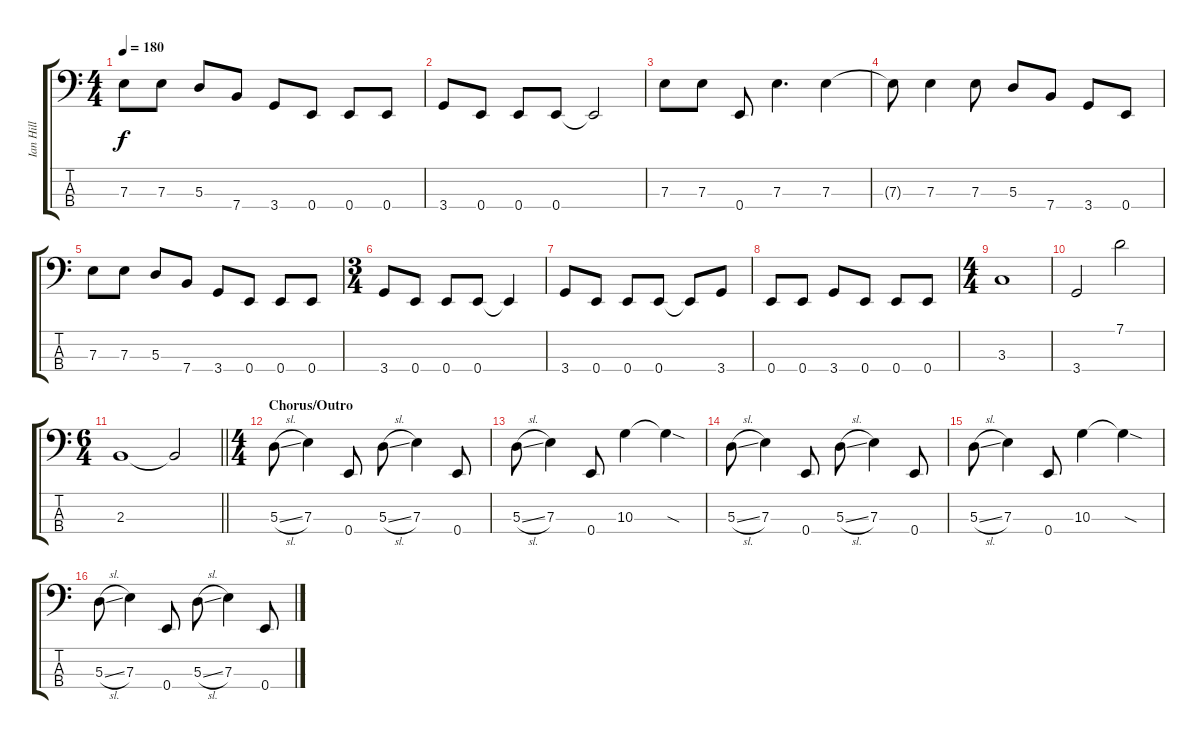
\track ("Ian Hill" "Ian Hill") {instrument electricbasspick}
\staff {score tabs}
\tuning (G2 D2 A1 E1) {hide}
\ts (4 4)
\tempo 180
\clef f4
\ks c
7.3.8{dy f} 7.3.8 5.3.8 7.4.8 3.4.8 0.4.8 0.4.8 0.4.8 |
3.4.8 0.4.8 0.4.8 0.4.8 0.4{t}.2 |
7.3.8 7.3.8 0.4.8 7.3.4{d} 7.3.4 |
7.3{t}.8 7.3.4 7.3.8 5.3.8 7.4.8 3.4.8 0.4.8 |
7.3.8 7.3.8 5.3.8 7.4.8 3.4.8 0.4.8 0.4.8 0.4.8 |
\ts (3 4)
3.4.8 0.4.8 0.4.8 0.4.8 0.4{t}.4 |
3.4.8 0.4.8 0.4.8 0.4.8 0.4{t}.8 3.4.8 |
0.4.8 0.4.8 3.4.8 0.4.8 0.4.8 0.4.8 |
\ts (4 4)
3.3.1 |
3.4.2 7.1.2 |
\ts (6 4)
\barLineRight lightlight
2.3.1 2.3{t}.2 |
\ts (4 4)
\section ("" "Chorus/Outro")
5.3{sl}.8 7.3.4 0.4.8 5.3{sl}.8 7.3.4 0.4.8 |
5.3{sl}.8 7.3.4 0.4.8 10.3.4 10.3{sod t}.4 |
5.3{sl}.8 7.3.4 0.4.8 5.3{sl}.8 7.3.4 0.4.8 |
5.3{sl}.8 7.3.4 0.4.8 10.3.4 10.3{sod t}.4 |
5.3{sl}.8 7.3.4 0.4.8 5.3{sl}.8 7.3.4 0.4.8
